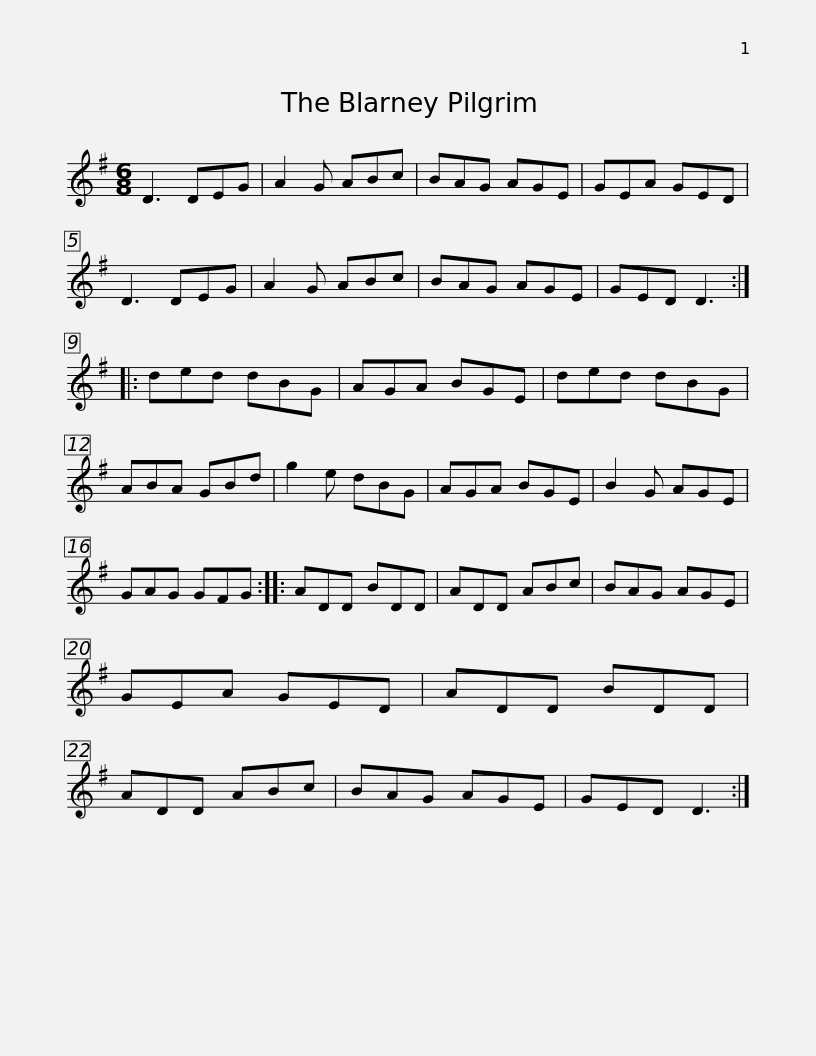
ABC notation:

X:1
L:1/8
M:6/8
I:linebreak $
K:G
V:1 treble
V:1
 D3 DEG | A2 G ABc | BAG AGE | GEA GED | D3 DEG | %5
 A2 G ABc | BAG AGE | GED D3 ::$ ded dBG | AGA BGE | %10
 ded dBG | ABA GBd | g2 e dBG | AGA BGE | B2 G AGE |$ %15
 GAG GFG :: ADD BDD | ADD ABc | BAG AGE | GEA GED | %20
 ADD BDD | ADD ABc |$ BAG AGE | GED D3 :| %24
